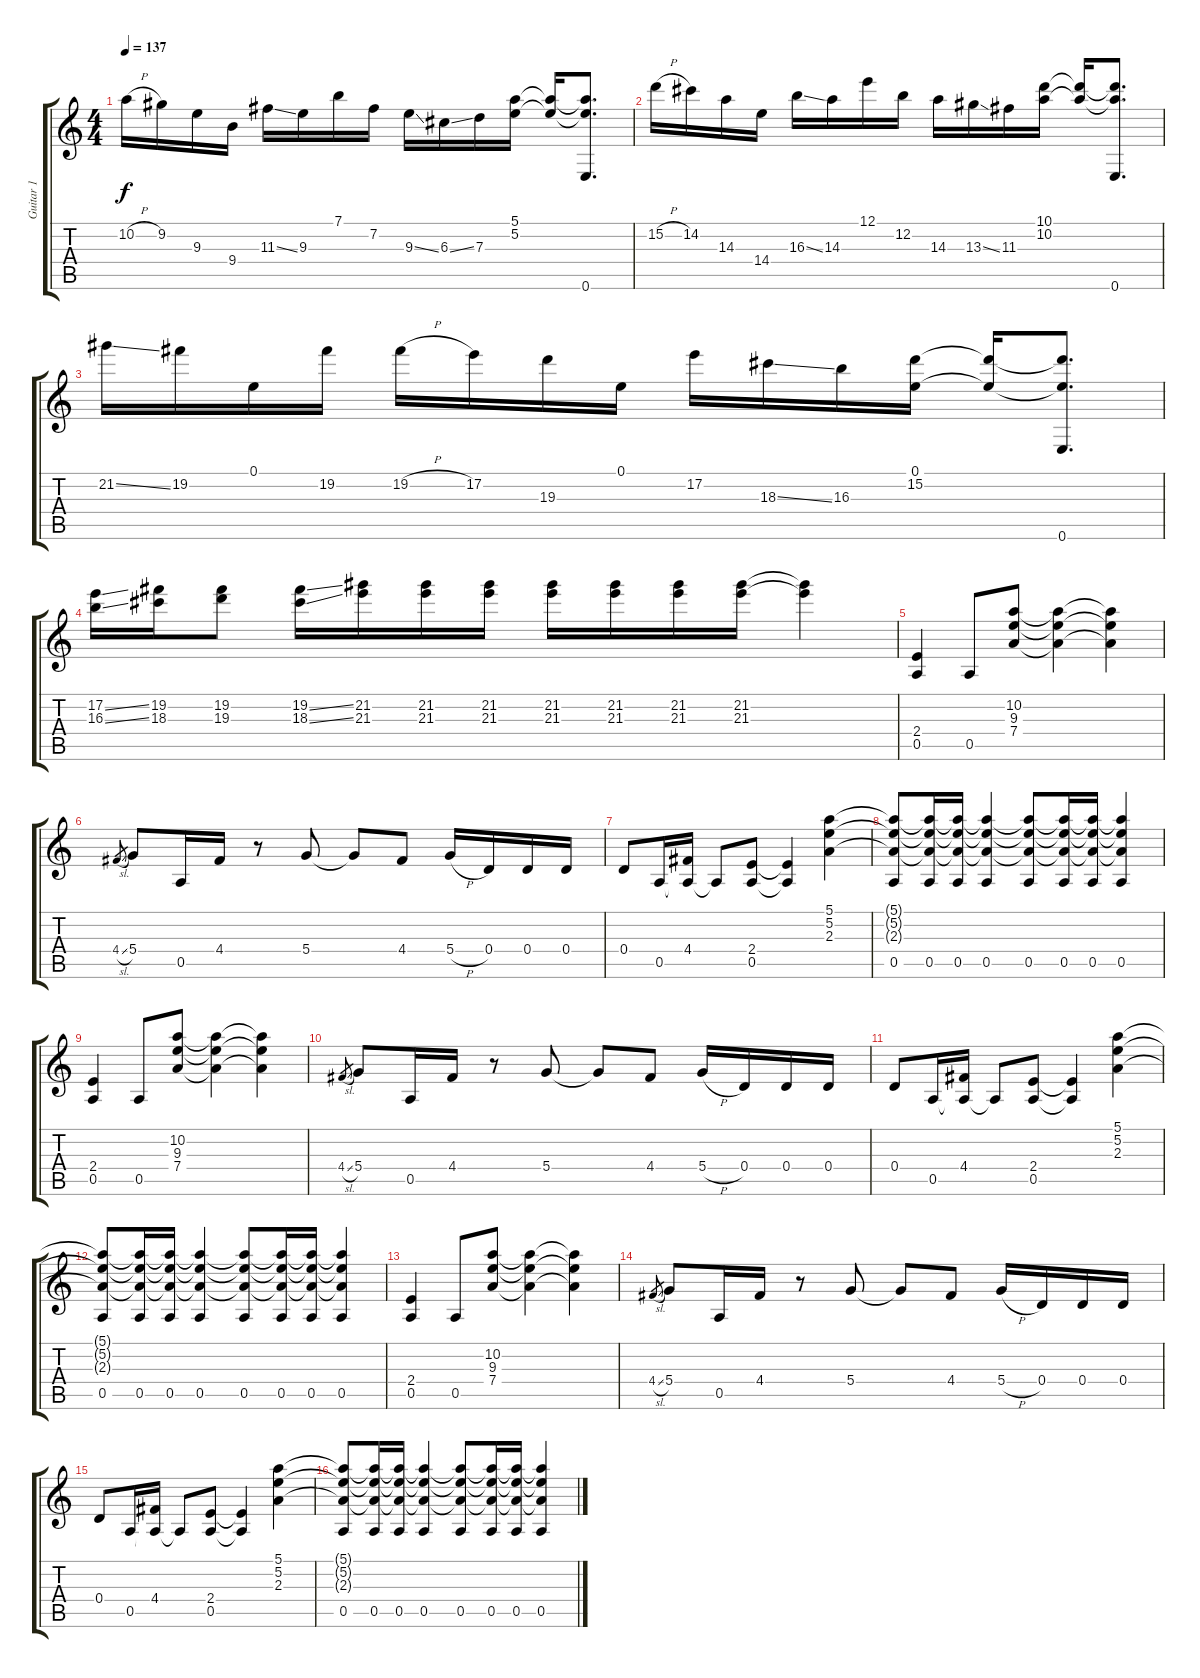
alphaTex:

\track ("Guitar 1" "Guitar 1") {instrument distortionguitar}
\staff {score tabs}
\tuning (E4 B3 G3 D3 A2 E2) {hide}
\ts (4 4)
\tempo 137
\clef g2
\ks c
10.2{h}.16{dy f} 9.2.16 9.3.16 9.4.16 11.3{ss}.16 9.3.16 7.1.16 7.2.16 9.3{ss}.16 6.3{ss}.16 7.3.16 (5.1 5.2).16 (5.1{t} 5.2{t}).16 (5.1{t} 5.2{t} 0.6).8{d} |
15.2{h}.16 14.2.16 14.3.16 14.4.16 16.3{ss}.16 14.3.16 12.1.16 12.2.16 14.3.16 13.3{ss}.16 11.3.16 (10.1 10.2).16 (10.1{t} 10.2{t}).16 (10.1{t} 10.2{t} 0.6).8{d} |
21.2{ss}.16 19.2.16 0.1.16 19.2.16 19.2{h}.16 17.2.16 19.3.16 0.1.16 17.2.16 18.3{ss}.16 16.3.16 (0.1 15.2).16 (0.1{t} 15.2{t}).16 (0.1{t} 15.2{t} 0.6).8{d} |
(17.2{ss} 16.3{ss}).16 (19.2 18.3).16 (19.2 19.3).8 (19.2{ss} 18.3{ss}).16 (21.2 21.3).16 (21.2 21.3).16 (21.2 21.3).16 (21.2 21.3).16 (21.2 21.3).16 (21.2 21.3).16 (21.2 21.3).16 (21.2{t} 21.3{t}).4 |
(2.4 0.5).4 0.5.8 (10.2 9.3 7.4).8 (10.2{t} 9.3{t} 7.4{t}).4 (10.2{t} 9.3{t} 7.4{t}).4 |
4.4{sl}.8{gr} 5.4.8 0.5.16 4.4.16 r.8 5.4.8 5.4{t}.8 4.4.8 5.4{h}.16 0.4.16 0.4.16 0.4.16 |
0.4.8 0.5.16 (4.4 0.5{t}).16 0.5{t}.8 (2.4 0.5).8 (2.4{t} 0.5{t}).4 (5.1 5.2 2.3).4 |
(5.1{t} 5.2{t} 2.3{t} 0.5).8 (5.1{t} 5.2{t} 2.3{t} 0.5).16 (5.1{t} 5.2{t} 2.3{t} 0.5).16 (5.1{t} 5.2{t} 2.3{t} 0.5).4 (5.1{t} 5.2{t} 2.3{t} 0.5).8 (5.1{t} 5.2{t} 2.3{t} 0.5).16 (5.1{t} 5.2{t} 2.3{t} 0.5).16 (5.1{t} 5.2{t} 2.3{t} 0.5).4 |
(2.4 0.5).4 0.5.8 (10.2 9.3 7.4).8 (10.2{t} 9.3{t} 7.4{t}).4 (10.2{t} 9.3{t} 7.4{t}).4 |
4.4{sl}.8{gr} 5.4.8 0.5.16 4.4.16 r.8 5.4.8 5.4{t}.8 4.4.8 5.4{h}.16 0.4.16 0.4.16 0.4.16 |
0.4.8 0.5.16 (4.4 0.5{t}).16 0.5{t}.8 (2.4 0.5).8 (2.4{t} 0.5{t}).4 (5.1 5.2 2.3).4 |
(5.1{t} 5.2{t} 2.3{t} 0.5).8 (5.1{t} 5.2{t} 2.3{t} 0.5).16 (5.1{t} 5.2{t} 2.3{t} 0.5).16 (5.1{t} 5.2{t} 2.3{t} 0.5).4 (5.1{t} 5.2{t} 2.3{t} 0.5).8 (5.1{t} 5.2{t} 2.3{t} 0.5).16 (5.1{t} 5.2{t} 2.3{t} 0.5).16 (5.1{t} 5.2{t} 2.3{t} 0.5).4 |
(2.4 0.5).4 0.5.8 (10.2 9.3 7.4).8 (10.2{t} 9.3{t} 7.4{t}).4 (10.2{t} 9.3{t} 7.4{t}).4 |
4.4{sl}.8{gr} 5.4.8 0.5.16 4.4.16 r.8 5.4.8 5.4{t}.8 4.4.8 5.4{h}.16 0.4.16 0.4.16 0.4.16 |
0.4.8 0.5.16 (4.4 0.5{t}).16 0.5{t}.8 (2.4 0.5).8 (2.4{t} 0.5{t}).4 (5.1 5.2 2.3).4 |
(5.1{t} 5.2{t} 2.3{t} 0.5).8 (5.1{t} 5.2{t} 2.3{t} 0.5).16 (5.1{t} 5.2{t} 2.3{t} 0.5).16 (5.1{t} 5.2{t} 2.3{t} 0.5).4 (5.1{t} 5.2{t} 2.3{t} 0.5).8 (5.1{t} 5.2{t} 2.3{t} 0.5).16 (5.1{t} 5.2{t} 2.3{t} 0.5).16 (5.1{t} 5.2{t} 2.3{t} 0.5).4
